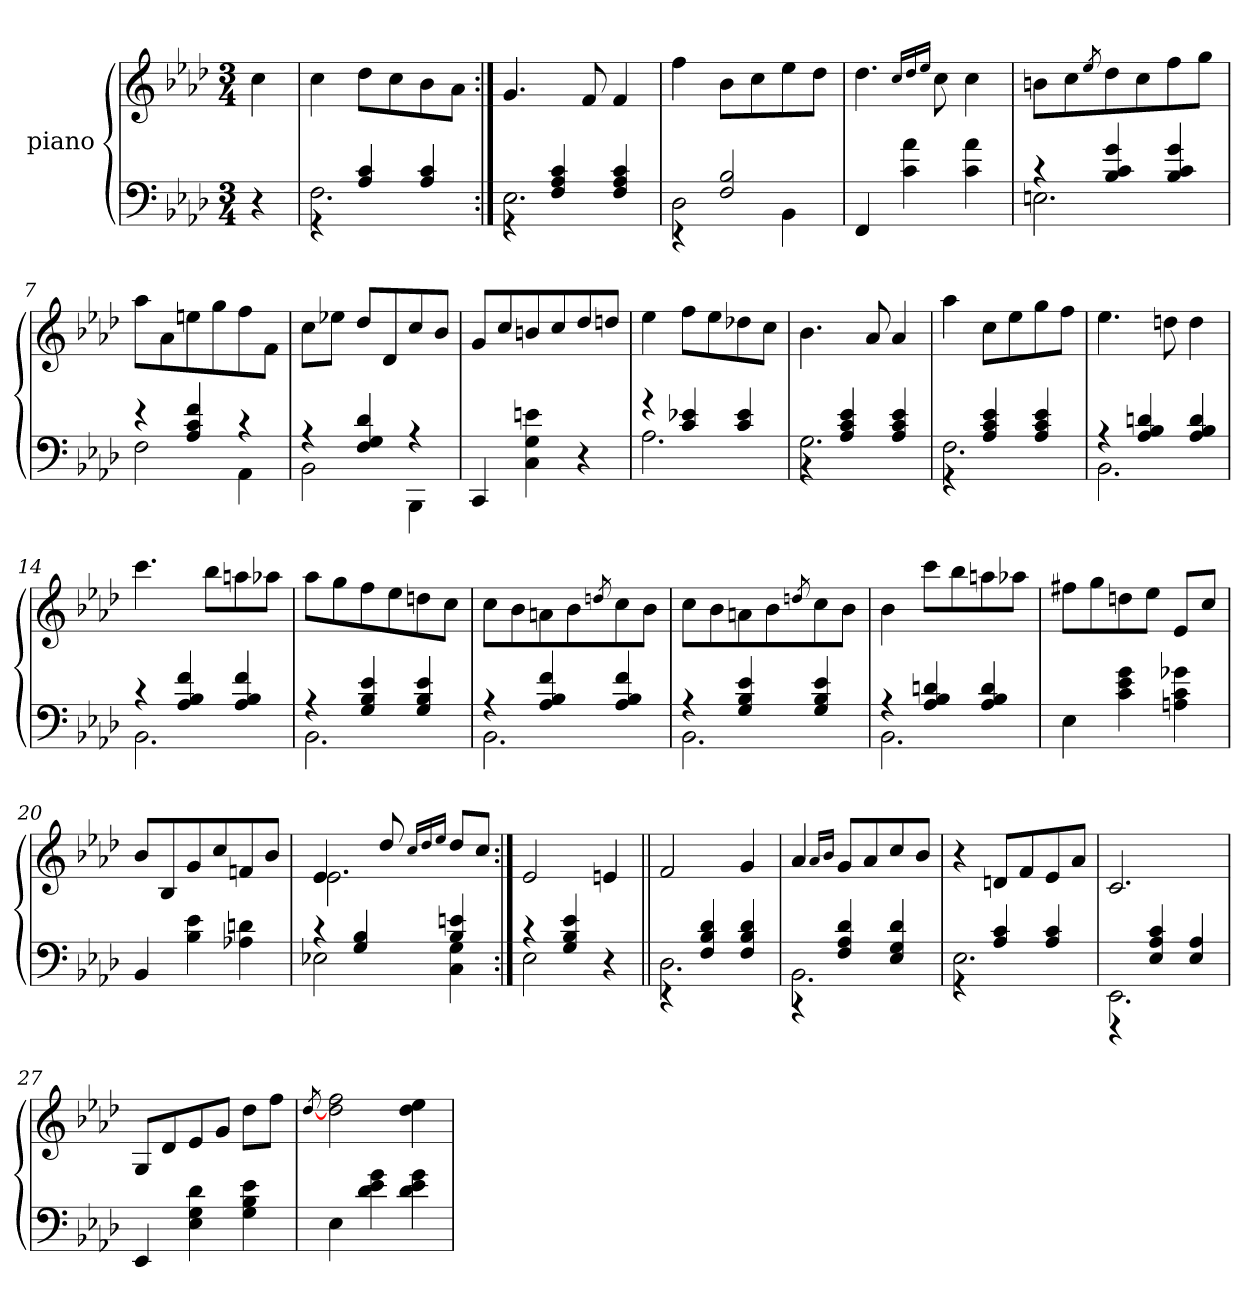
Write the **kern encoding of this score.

**kern	**kern
*part2	*part1
*staff2	*staff1
*I"piano	*I"piano
*clefF4	*clefG2
*k[b-e-a-d-]	*k[b-e-a-d-]
*M3/4	*M3/4
=1	=1
4r	4cc\
=2	=2
*^	*
2.F\	4r	4cc\
.	4A-/ 4c/	8dd-\L
.	.	8cc\
.	4A-/ 4c/	8b-\
.	.	8a-\J
=3:|!	=3:|!	=3:|!
2.E-\	4r	4.g/
.	4F/ 4A-/ 4c/	.
.	.	8f/
.	4F/ 4A-/ 4c/	4f/
=4	=4	=4
2D-\	4r	4ff\
.	2F/ 2B-/	8b-\L
.	.	8cc\
4BB-\	.	8ee-\
.	.	8dd-\J
*v	*v	*
=5	=5
4FF/	4.dd-\
4c\ 4a-\	.
.	16qcc/LL
.	16qdd-/
.	16qee-/JJ
.	8cc\
4c\ 4a-\	4cc\
=6	=6
*^	*
4r	2.En\	8bn\L
.	.	8cc\
.	.	8qee-/
4B-/ 4c/ 4g/	.	8dd-\
.	.	8cc\
4B-/ 4c/ 4g/	.	8ff\
.	.	8gg\J
=7	=7	=7
4r	2F\	8aa-\L
.	.	8a-\
4A-/ 4c/ 4f/	.	8een\
.	.	8gg\
4r	4AA-\	8ff\
.	.	8f\J
=8	=8	=8
4r	2BB-\	8cc\L
.	.	8ee-X\J
4F/ 4G/ 4d-/	.	8dd-/L
.	.	8d-/
4r	4BBB-\	8cc/
.	.	8b-/J
*v	*v	*
=9	=9
4CC/	8g/L
.	8cc/
4C\ 4G\ 4en\	8bn/
.	8cc/
4r	8dd-/
.	8ddn/J
=10	=10
*^	*
4r	2.A-\	4ee-\
4c/ 4e-X/	.	8ff\L
.	.	8ee-\
4c/ 4e-/	.	8dd-X\
.	.	8cc\J
=11	=11	=11
2.G\	4r	4.b-\
.	4A-/ 4c/ 4e-/	.
.	.	8a-/
.	4A-/ 4c/ 4e-/	4a-/
=12	=12	=12
2.F\	4r	4aa-\
.	4A-/ 4c/ 4e-/	8cc\L
.	.	8ee-\
.	4A-/ 4c/ 4e-/	8gg\
.	.	8ff\J
=13	=13	=13
4r	2.BB-\	4.ee-\
4A-/ 4B-/ 4dn/	.	.
.	.	8ddn\
4A-/ 4B-/ 4d/	.	4dd\
=14	=14	=14
4r	2.BB-\	4.ccc\
4A-/ 4B-/ 4f/	.	.
.	.	8bb-\L
4A-/ 4B-/ 4f/	.	8aan\
.	.	8aa-X\J
=15	=15	=15
4r	2.BB-\	8aa-\L
.	.	8gg\
4G/ 4B-/ 4e-/	.	8ff\
.	.	8ee-\
4G/ 4B-/ 4e-/	.	8ddn\
.	.	8cc\J
=16	=16	=16
4r	2.BB-\	8cc\L
.	.	8b-\
4A-/ 4B-/ 4f/	.	8an\
.	.	8b-\
.	.	8qddn/
4A-/ 4B-/ 4f/	.	8cc\
.	.	8b-\J
=17	=17	=17
4r	2.BB-\	8cc\L
.	.	8b-\
4G/ 4B-/ 4e-/	.	8an\
.	.	8b-\
.	.	8qddn/
4G/ 4B-/ 4e-/	.	8cc\
.	.	8b-\J
=18	=18	=18
4r	2.BB-\	4b-\
4A-/ 4B-/ 4dn/	.	8ccc\L
.	.	8bb-\
4A-/ 4B-/ 4d/	.	8aan\
.	.	8aa-X\J
*v	*v	*
=19	=19
4E-\	8ff#X\L
.	8gg\
4c\ 4e-\ 4g\	8ddn\
.	8ee-\J
4An\ 4c\ 4g-X\	8e-/L
.	8cc/J
=20	=20
4BB-/	8b-/L
.	8B-/
4B-\ 4e-\	8g/
.	8cc/
4A-X\ 4dn\	8fn/
.	8b-/J
=21	=21
*^	*^
4r	2E-X\	4.e-/	2.e-\
4G/ 4B-/	.	.	.
.	.	8dd-/	.
.	.	16qcc/LL	.
.	.	16qdd-/	.
.	.	16qee-/JJ	.
4B-/ 4en/	4C\ 4G\	8dd-/L	.
.	.	8cc/J	.
*	*	*v	*v
=22:|!	=22:|!	=22:|!
4r	2E-\	2e-/
4G/ 4B-/ 4e-/	.	.
4r	4ryy	4en/
=23||	=23||	=23||
2.D-\	4r	2f/
.	4F/ 4B-/ 4d-/	.
.	4F/ 4B-/ 4d-/	4g/
=24	=24	=24
2.BB-\	4r	4a-/
.	.	16qa-/LL
.	.	16qb-/JJ
.	4F/ 4A-/ 4d-/	8g/L
.	.	8a-/
.	4E-/ 4G/ 4d-/	8cc/
.	.	8b-/J
=25	=25	=25
2.E-\	4r	4r
.	4A-/ 4c/	8dn/L
.	.	8f/
.	4A-/ 4c/	8e-/
.	.	8a-/J
=26	=26	=26
2.EE-\	4r	2.c/
.	4E-/ 4A-/ 4c/	.
.	4E-/ 4A-/	.
*v	*v	*
=27	=27
4EE-/	8G/L
.	8d-/
4E-\ 4G\ 4d-\	8e-/
.	8g/J
4G\ 4B-\ 4e-\	8dd-\L
.	8ff\J
=28	=28
.	[8qdd-/
4E-\	2dd-\ 2ff\
4d-\ 4e-\ 4g\	.
4d-\ 4e-\ 4g\	4dd-\ 4ee-\
=	=
*-	*-
